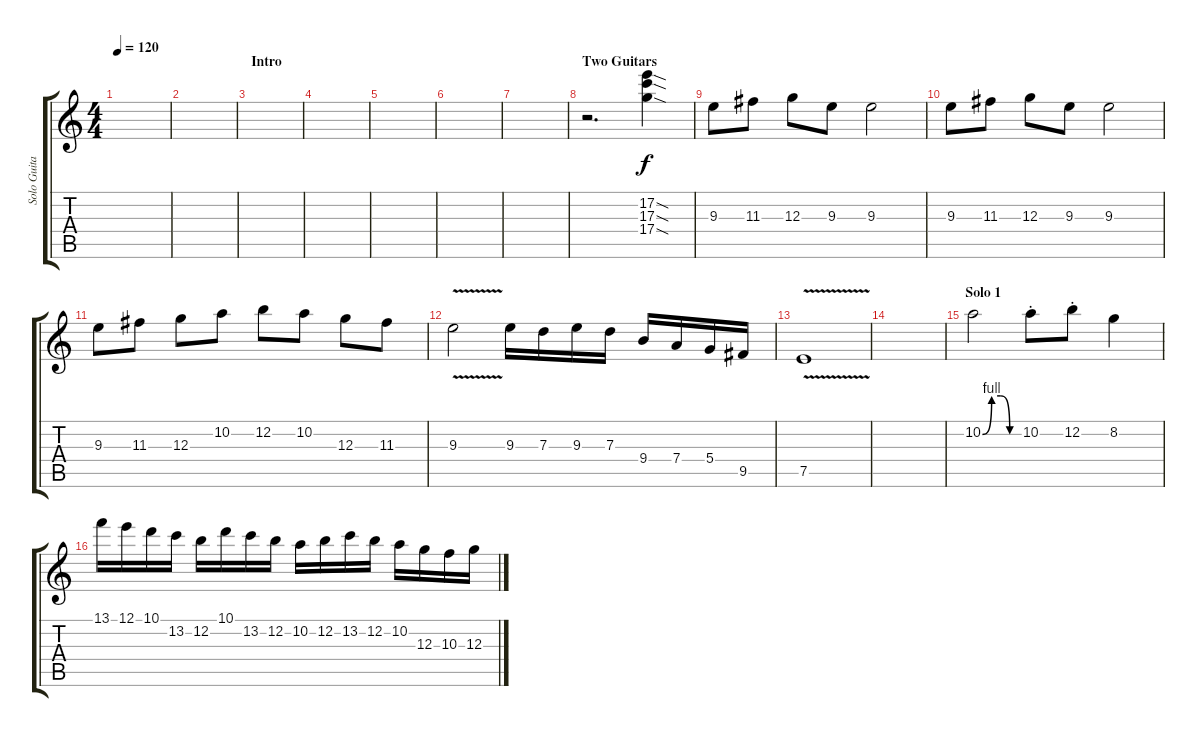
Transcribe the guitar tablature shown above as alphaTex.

\track ("Solo Guitar" "Solo Guita") {instrument distortionguitar}
\staff {score tabs}
\tuning (E4 B3 G3 D3 A2 E2) {hide}
\ts (4 4)
\tempo 120
\clef g2
\ks c
|
|
\section ("" "Intro")
|
|
|
|
|
\section ("" "Two Guitars")
r.2{d} (17.2{sod} 17.3{sod} 17.4{sod}).4 |
9.3.8 11.3.8 12.3.8 9.3.8 9.3.2 |
9.3.8 11.3.8 12.3.8 9.3.8 9.3.2 |
9.3.8 11.3.8 12.3.8 10.2.8 12.2.8 10.2.8 12.3.8 11.3.8 |
9.3{v}.2 9.3.16 7.3.16 9.3.16 7.3.16 9.4.16 7.4.16 5.4.16 9.5.16 |
7.5{v}.1 |
|
\section ("" "Solo 1")
10.2{be (custom 0 0 15 4 30 4 45 0 60 0)}.2 10.2{st}.8 12.2{st}.8 8.2.4 |
13.1.16 12.1.16 10.1.16 13.2.16 12.2.16 10.1.16 13.2.16 12.2.16 10.2.16 12.2.16 13.2.16 12.2.16 10.2.16 12.3.16 10.3.16 12.3.16
